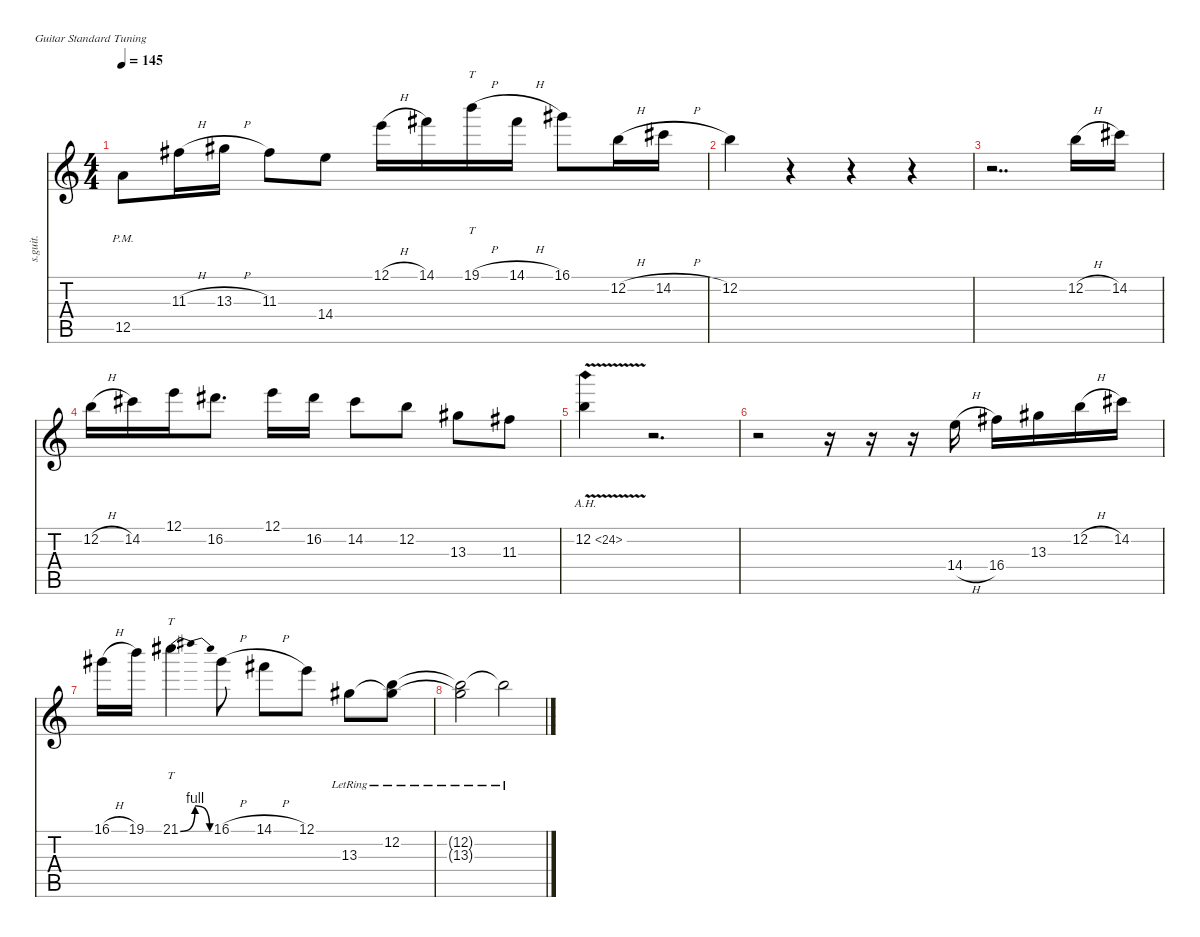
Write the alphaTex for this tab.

\defaultSystemsLayout 4
\hideDynamics
\bracketExtendMode nobrackets
\track ("Mario" "s.guit.") {instrument overdrivenguitar}
\staff {score tabs}
\tuning (E4 B3 G3 D3 A2 E2)
\ts (4 4)
\beaming (8 2 2 2 2)
\tempo 145
\clef g2
\ks c
12.5{pm}.8{lyrics (0 "") lyrics (1 "") lyrics (2 "") lyrics (3 "") lyrics (4 "") dy mf instrument overdrivenguitar} 11.3{h acc #}.16{lyrics (0 "") lyrics (1 "") lyrics (2 "") lyrics (3 "") lyrics (4 "")} 13.3{h acc #}.16{lyrics (0 "") lyrics (1 "") lyrics (2 "") lyrics (3 "") lyrics (4 "")} 11.3{acc #}.8{lyrics (0 "") lyrics (1 "") lyrics (2 "") lyrics (3 "") lyrics (4 "")} 14.4.8{lyrics (0 "") lyrics (1 "") lyrics (2 "") lyrics (3 "") lyrics (4 "")} 12.1{h}.16{lyrics (0 "") lyrics (1 "") lyrics (2 "") lyrics (3 "") lyrics (4 "")} 14.1{acc #}.16{lyrics (0 "") lyrics (1 "") lyrics (2 "") lyrics (3 "") lyrics (4 "")} 19.1{h}.16{tt lyrics (0 "") lyrics (1 "") lyrics (2 "") lyrics (3 "") lyrics (4 "")} 14.1{h acc #}.16{lyrics (0 "") lyrics (1 "") lyrics (2 "") lyrics (3 "") lyrics (4 "")} 16.1{acc #}.8{lyrics (0 "") lyrics (1 "") lyrics (2 "") lyrics (3 "") lyrics (4 "")} 12.2{h}.16{lyrics (0 "") lyrics (1 "") lyrics (2 "") lyrics (3 "") lyrics (4 "")} 14.2{h acc #}.16{lyrics (0 "") lyrics (1 "") lyrics (2 "") lyrics (3 "") lyrics (4 "")} |
12.2.4{lyrics (0 "") lyrics (1 "") lyrics (2 "") lyrics (3 "") lyrics (4 "")} r.4 r.4 r.4 |
r.2{dd} 12.2{h}.16{lyrics (0 "") lyrics (1 "") lyrics (2 "") lyrics (3 "") lyrics (4 "")} 14.2{acc #}.16{lyrics (0 "") lyrics (1 "") lyrics (2 "") lyrics (3 "") lyrics (4 "")} |
12.2{h}.16{lyrics (0 "") lyrics (1 "") lyrics (2 "") lyrics (3 "") lyrics (4 "")} 14.2{acc #}.16{lyrics (0 "") lyrics (1 "") lyrics (2 "") lyrics (3 "") lyrics (4 "")} 12.1.16{lyrics (0 "") lyrics (1 "") lyrics (2 "") lyrics (3 "") lyrics (4 "")} 16.2{acc #}.8{d lyrics (0 "") lyrics (1 "") lyrics (2 "") lyrics (3 "") lyrics (4 "")} 12.1.16{lyrics (0 "") lyrics (1 "") lyrics (2 "") lyrics (3 "") lyrics (4 "")} 16.2{acc #}.16{lyrics (0 "") lyrics (1 "") lyrics (2 "") lyrics (3 "") lyrics (4 "")} 14.2{acc #}.8{lyrics (0 "") lyrics (1 "") lyrics (2 "") lyrics (3 "") lyrics (4 "")} 12.2.8{lyrics (0 "") lyrics (1 "") lyrics (2 "") lyrics (3 "") lyrics (4 "")} 13.3{acc #}.8{lyrics (0 "") lyrics (1 "") lyrics (2 "") lyrics (3 "") lyrics (4 "")} 11.3{acc #}.8{lyrics (0 "") lyrics (1 "") lyrics (2 "") lyrics (3 "") lyrics (4 "")} |
12.2{ah 12 v}.4{lyrics (0 "") lyrics (1 "") lyrics (2 "") lyrics (3 "") lyrics (4 "")} r.2{d} |
r.2 r.16 r.16 r.16 14.4{h}.16{lyrics (0 "") lyrics (1 "") lyrics (2 "") lyrics (3 "") lyrics (4 "")} 16.4{acc #}.16{lyrics (0 "") lyrics (1 "") lyrics (2 "") lyrics (3 "") lyrics (4 "")} 13.3{acc #}.16{lyrics (0 "") lyrics (1 "") lyrics (2 "") lyrics (3 "") lyrics (4 "")} 12.2{h}.16{lyrics (0 "") lyrics (1 "") lyrics (2 "") lyrics (3 "") lyrics (4 "")} 14.2{acc #}.16{lyrics (0 "") lyrics (1 "") lyrics (2 "") lyrics (3 "") lyrics (4 "")} |
16.1{h acc #}.16{lyrics (0 "") lyrics (1 "") lyrics (2 "") lyrics (3 "") lyrics (4 "")} 19.1.16{lyrics (0 "") lyrics (1 "") lyrics (2 "") lyrics (3 "") lyrics (4 "")} 21.1{be (bendrelease 0 0 10.2 4 19.8 4 30 0) acc #}.4{tt lyrics (0 "") lyrics (1 "") lyrics (2 "") lyrics (3 "") lyrics (4 "")} 16.1{h acc #}.8{lyrics (0 "") lyrics (1 "") lyrics (2 "") lyrics (3 "") lyrics (4 "")} 14.1{h acc #}.8{lyrics (0 "") lyrics (1 "") lyrics (2 "") lyrics (3 "") lyrics (4 "")} 12.1.8{lyrics (0 "") lyrics (1 "") lyrics (2 "") lyrics (3 "") lyrics (4 "")} 13.3{lr acc #}.8{lyrics (0 "") lyrics (1 "") lyrics (2 "") lyrics (3 "") lyrics (4 "")} (12.2{lr} 13.3{lr t acc #}).8{lyrics (0 "") lyrics (1 "") lyrics (2 "") lyrics (3 "") lyrics (4 "")} |
(12.2{lr t} 13.3{lr t acc #}).2{lyrics (0 "") lyrics (1 "") lyrics (2 "") lyrics (3 "") lyrics (4 "")} 12.2{lr t}.2{lyrics (0 "") lyrics (1 "") lyrics (2 "") lyrics (3 "") lyrics (4 "")}
